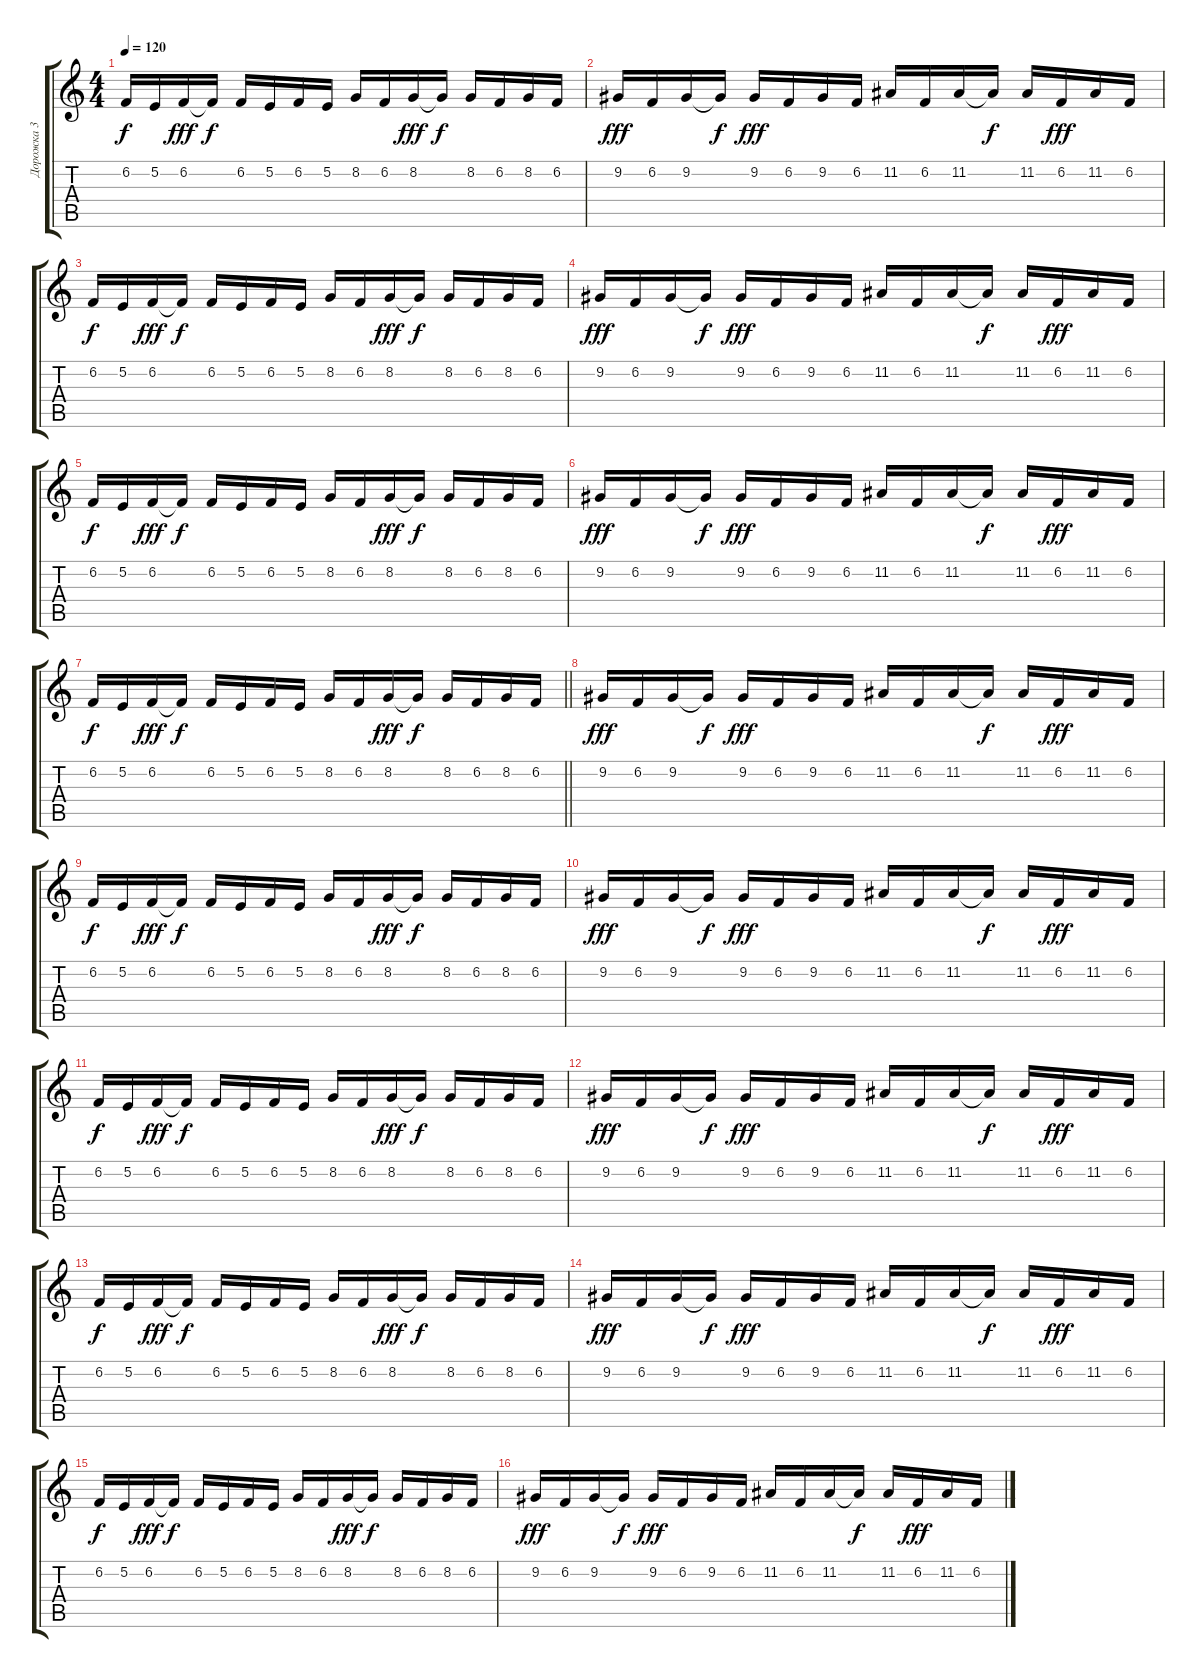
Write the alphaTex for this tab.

\track ("Дорожка 3" "Дорожка 3") {instrument panflute}
\staff {score tabs}
\tuning (E4 B3 G3 D3 A2 E2) {hide}
\ts (4 4)
\tempo 120
\clef g2
\ks c
6.2.16{dy f} 5.2.16 6.2.16{dy fff} 6.2{t}.16{dy f} 6.2.16 5.2.16 6.2.16 5.2.16 8.2.16 6.2.16 8.2.16{dy fff} 8.2{t}.16{dy f} 8.2.16 6.2.16 8.2.16 6.2.16 |
9.2.16{dy fff} 6.2.16 9.2.16 9.2{t}.16{dy f} 9.2.16{dy fff} 6.2.16 9.2.16 6.2.16 11.2.16 6.2.16 11.2.16 11.2{t}.16{dy f} 11.2.16 6.2.16{dy fff} 11.2.16 6.2.16 |
6.2.16{dy f} 5.2.16 6.2.16{dy fff} 6.2{t}.16{dy f} 6.2.16 5.2.16 6.2.16 5.2.16 8.2.16 6.2.16 8.2.16{dy fff} 8.2{t}.16{dy f} 8.2.16 6.2.16 8.2.16 6.2.16 |
9.2.16{dy fff} 6.2.16 9.2.16 9.2{t}.16{dy f} 9.2.16{dy fff} 6.2.16 9.2.16 6.2.16 11.2.16 6.2.16 11.2.16 11.2{t}.16{dy f} 11.2.16 6.2.16{dy fff} 11.2.16 6.2.16 |
6.2.16{dy f} 5.2.16 6.2.16{dy fff} 6.2{t}.16{dy f} 6.2.16 5.2.16 6.2.16 5.2.16 8.2.16 6.2.16 8.2.16{dy fff} 8.2{t}.16{dy f} 8.2.16 6.2.16 8.2.16 6.2.16 |
9.2.16{dy fff} 6.2.16 9.2.16 9.2{t}.16{dy f} 9.2.16{dy fff} 6.2.16 9.2.16 6.2.16 11.2.16 6.2.16 11.2.16 11.2{t}.16{dy f} 11.2.16 6.2.16{dy fff} 11.2.16 6.2.16 |
\barLineRight lightlight
6.2.16{dy f} 5.2.16 6.2.16{dy fff} 6.2{t}.16{dy f} 6.2.16 5.2.16 6.2.16 5.2.16 8.2.16 6.2.16 8.2.16{dy fff} 8.2{t}.16{dy f} 8.2.16 6.2.16 8.2.16 6.2.16 |
9.2.16{dy fff} 6.2.16 9.2.16 9.2{t}.16{dy f} 9.2.16{dy fff} 6.2.16 9.2.16 6.2.16 11.2.16 6.2.16 11.2.16 11.2{t}.16{dy f} 11.2.16 6.2.16{dy fff} 11.2.16 6.2.16 |
6.2.16{dy f} 5.2.16 6.2.16{dy fff} 6.2{t}.16{dy f} 6.2.16 5.2.16 6.2.16 5.2.16 8.2.16 6.2.16 8.2.16{dy fff} 8.2{t}.16{dy f} 8.2.16 6.2.16 8.2.16 6.2.16 |
9.2.16{dy fff} 6.2.16 9.2.16 9.2{t}.16{dy f} 9.2.16{dy fff} 6.2.16 9.2.16 6.2.16 11.2.16 6.2.16 11.2.16 11.2{t}.16{dy f} 11.2.16 6.2.16{dy fff} 11.2.16 6.2.16 |
6.2.16{dy f} 5.2.16 6.2.16{dy fff} 6.2{t}.16{dy f} 6.2.16 5.2.16 6.2.16 5.2.16 8.2.16 6.2.16 8.2.16{dy fff} 8.2{t}.16{dy f} 8.2.16 6.2.16 8.2.16 6.2.16 |
9.2.16{dy fff} 6.2.16 9.2.16 9.2{t}.16{dy f} 9.2.16{dy fff} 6.2.16 9.2.16 6.2.16 11.2.16 6.2.16 11.2.16 11.2{t}.16{dy f} 11.2.16 6.2.16{dy fff} 11.2.16 6.2.16 |
6.2.16{dy f} 5.2.16 6.2.16{dy fff} 6.2{t}.16{dy f} 6.2.16 5.2.16 6.2.16 5.2.16 8.2.16 6.2.16 8.2.16{dy fff} 8.2{t}.16{dy f} 8.2.16 6.2.16 8.2.16 6.2.16 |
9.2.16{dy fff} 6.2.16 9.2.16 9.2{t}.16{dy f} 9.2.16{dy fff} 6.2.16 9.2.16 6.2.16 11.2.16 6.2.16 11.2.16 11.2{t}.16{dy f} 11.2.16 6.2.16{dy fff} 11.2.16 6.2.16 |
6.2.16{dy f} 5.2.16 6.2.16{dy fff} 6.2{t}.16{dy f} 6.2.16 5.2.16 6.2.16 5.2.16 8.2.16 6.2.16 8.2.16{dy fff} 8.2{t}.16{dy f} 8.2.16 6.2.16 8.2.16 6.2.16 |
9.2.16{dy fff} 6.2.16 9.2.16 9.2{t}.16{dy f} 9.2.16{dy fff} 6.2.16 9.2.16 6.2.16 11.2.16 6.2.16 11.2.16 11.2{t}.16{dy f} 11.2.16 6.2.16{dy fff} 11.2.16 6.2.16
